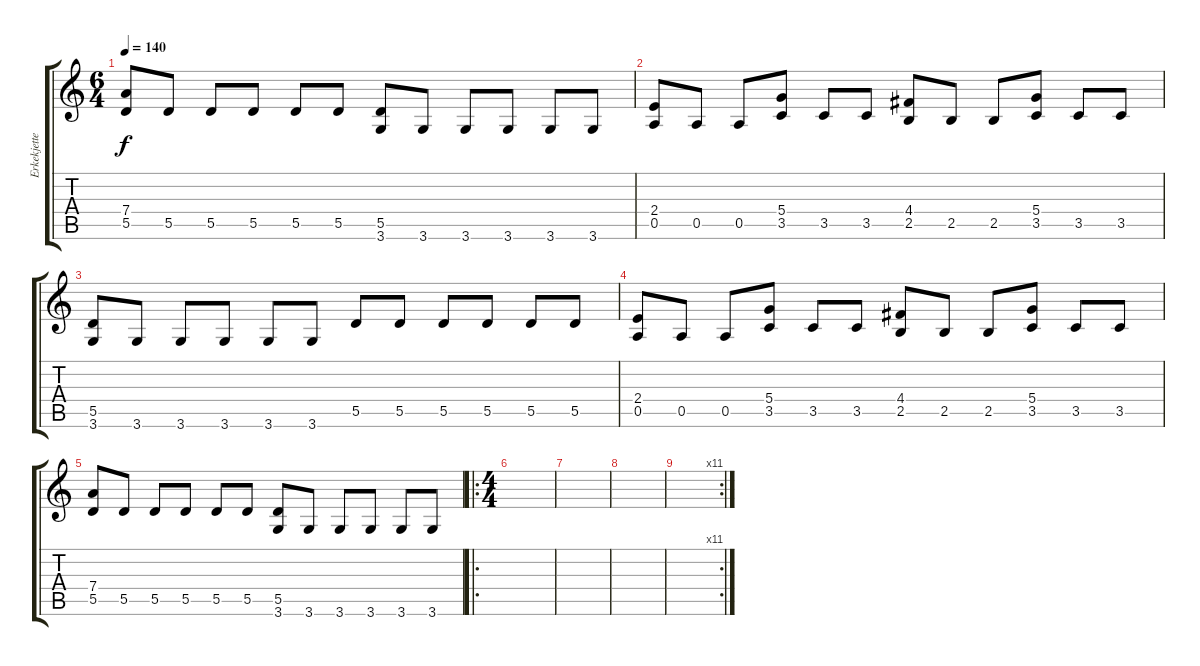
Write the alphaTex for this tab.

\track ("Erkekjetter Silenoz" "Erkekjette") {instrument overdrivenguitar}
\staff {score tabs}
\tuning (E4 B3 G3 D3 A2 E2) {hide}
\ts (6 4)
\tempo 140
\clef g2
\ks c
(7.4 5.5).8{dy f} 5.5.8 5.5.8 5.5.8 5.5.8 5.5.8 (5.5 3.6).8 3.6.8 3.6.8 3.6.8 3.6.8 3.6.8 |
(2.4 0.5).8 0.5.8 0.5.8 (5.4 3.5).8 3.5.8 3.5.8 (4.4 2.5).8 2.5.8 2.5.8 (5.4 3.5).8 3.5.8 3.5.8 |
(5.5 3.6).8 3.6.8 3.6.8 3.6.8 3.6.8 3.6.8 5.5.8 5.5.8 5.5.8 5.5.8 5.5.8 5.5.8 |
(2.4 0.5).8 0.5.8 0.5.8 (5.4 3.5).8 3.5.8 3.5.8 (4.4 2.5).8 2.5.8 2.5.8 (5.4 3.5).8 3.5.8 3.5.8 |
(7.4 5.5).8 5.5.8 5.5.8 5.5.8 5.5.8 5.5.8 (5.5 3.6).8 3.6.8 3.6.8 3.6.8 3.6.8 3.6.8 |
\ro
\ts (4 4)
|
|
|
\rc 11
